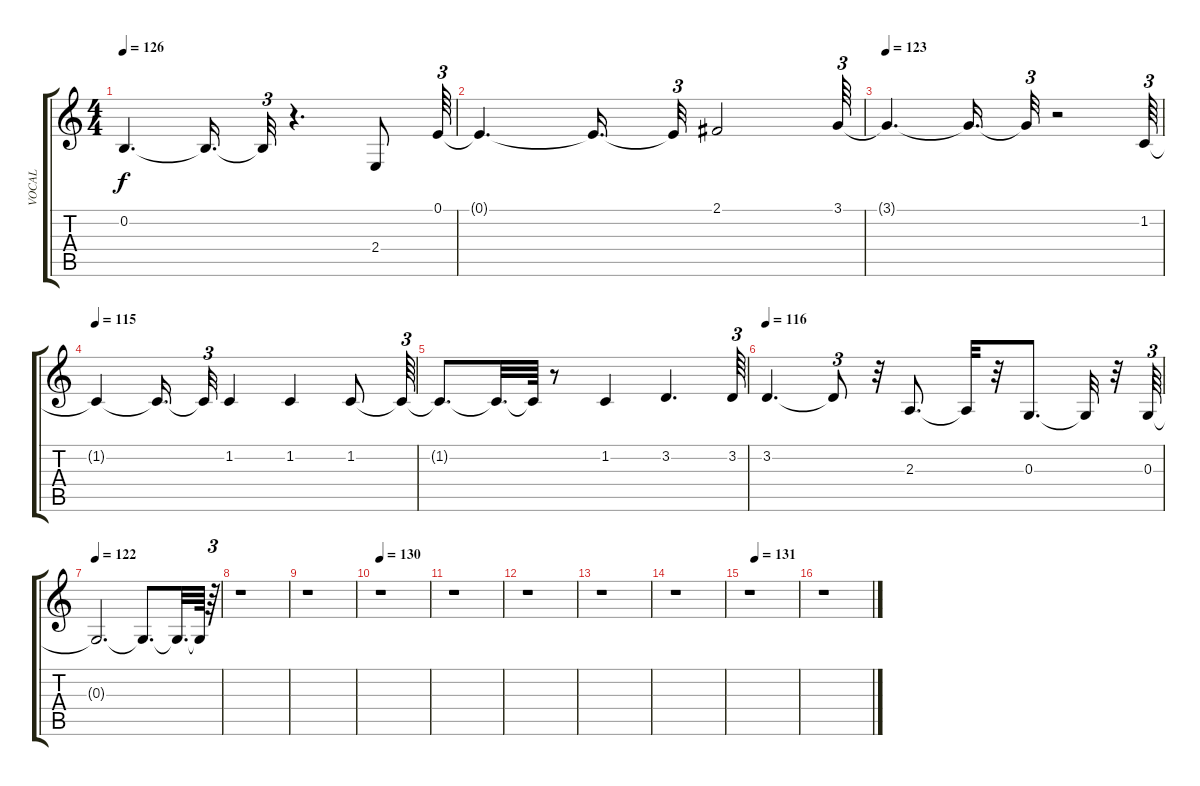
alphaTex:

\track ("VOCAL" "VOCAL") {instrument sopranosax}
\staff {score tabs}
\tuning (E4 B3 G3 D3 A2 E2) {hide}
\ts (4 4)
\tempo 126
\clef g2
\ks c
0.2{t}.4{d dy f} 0.2{t}.16{d} 0.2{t}.32{tu (3 2)} r.4{d} 2.4.8 0.1.64{tu (3 2)} |
0.1{t}.4{d} 0.1{t}.16{d} 0.1{t}.32{tu (3 2)} 2.1.2 3.1.64{tu (3 2)} |
\tempo 123
3.1{t}.4{d} 3.1{t}.16{d} 3.1{t}.32{tu (3 2)} r.2 1.2.64{tu (3 2)} |
\tempo 115
1.2{t}.4 1.2{t}.16{d} 1.2{t}.32{tu (3 2)} 1.2.4 1.2.4 1.2.8 1.2{t}.64{tu (3 2)} |
1.2{t}.8{d} 1.2{t}.32{d} 1.2{t}.64 r.8 1.2.4 3.2.4{d} 3.2.64{tu (3 2)} |
\tempo 116
3.2.4{d} 3.2{t}.8{tu (3 2)} r.32 2.3.8{d} 2.3{t}.32 r.32 0.3.8{d} 0.3{t}.32 r.32 0.3.64{tu (3 2)} |
\tempo 122
0.3{t}.2{d} 0.3{t}.8{d} 0.3{t}.32{d} 0.3{t}.64 r.64{tu (3 2)} |
r.1 |
r.1 |
\tempo 130
r.1 |
r.1 |
r.1 |
r.1 |
r.1 |
\tempo (131 0.125)
r.1 |
r.1
